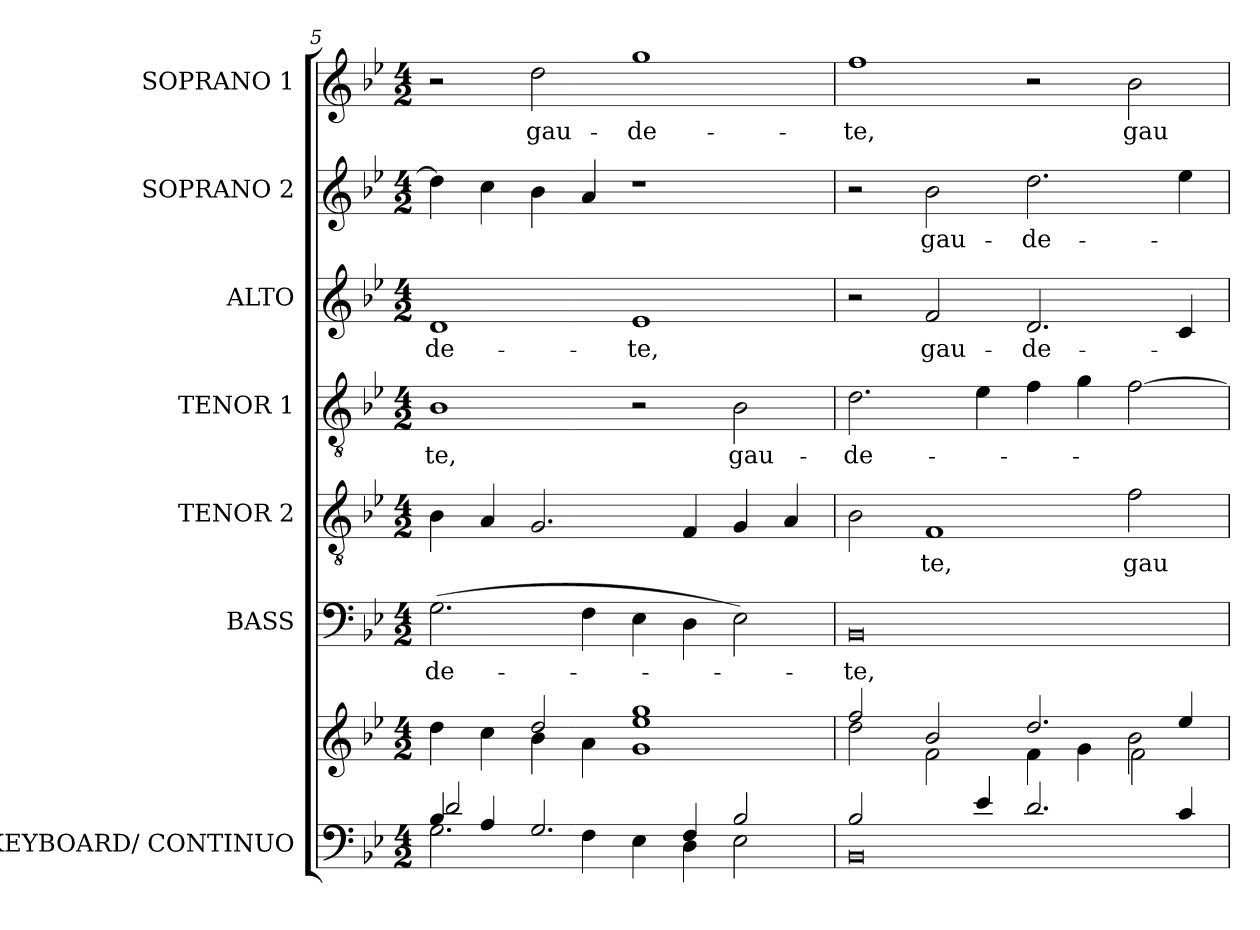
**kern	**kern	**kern	**text	**kern	**text	**kern	**text	**kern	**text	**kern	**text	**kern	**text
*part7	*part7	*part6	*part6	*part5	*part5	*part4	*part4	*part3	*part3	*part2	*part2	*part1	*part1
*staff8	*staff7	*staff6	*staff6	*staff5	*staff5	*staff4	*staff4	*staff3	*staff3	*staff2	*staff2	*staff1	*staff1
*I"KEYBOARD/ CONTINUO	*	*I"BASS	*	*I"TENOR 2	*	*I"TENOR 1	*	*I"ALTO	*	*I"SOPRANO 2	*	*I"SOPRANO 1	*
*I'Kbd.	*	*I'B.	*	*I'T2.	*	*I'T1.	*	*I'A.	*	*I'S2.	*	*I'S1.	*
*clefF4	*clefG2	*clefF4	*	*clefGv2	*	*clefGv2	*	*clefG2	*	*clefG2	*	*clefG2	*
*	*	*	*	*ITrd7c12	*	*ITrd7c12	*	*	*	*	*	*	*
*k[b-e-]	*k[b-e-]	*k[b-e-]	*	*k[b-e-]	*	*k[b-e-]	*	*k[b-e-]	*	*k[b-e-]	*	*k[b-e-]	*
*B-:	*B-:	*B-:	*	*B-:	*	*B-:	*	*B-:	*	*B-:	*	*B-:	*
*M4/2	*M4/2	*M4/2	*	*M4/2	*	*M4/2	*	*M4/2	*	*M4/2	*	*M4/2	*
=5	=5	=5	=5	=5	=5	=5	=5	=5	=5	=5	=5	=5	=5
*^	*^	*	*	*	*	*	*	*	*	*	*	*	*
*	*^	*	*	*	*	*	*	*	*	*	*	*	*	*	*
!	!	!	!	!	!	!LO:LY:b:color=#000000	!	!	!	!	!	!	!	!	!	!
!	!	!	!	!	!	!	!	!	!	!LO:LY:b:color=#000000	!	!	!	!	!	!
!	!	!	!	!	!	!	!	!	!	!	!	!LO:LY:b:color=#000000	!	!	!	!
4B-i/	2.Gi\	2di/	2ryy	4ddi\	(2.Gi\	-de-	4BB-i\	.	1BB-i	-te,	1di	-de-	4ddi\]	.	2r	.
4Ai/	.	.	.	4cci\	.	.	4AAi/	.	.	.	.	.	4cci\	.	.	.
!	!	!	!	!	!	!	!	!	!	!	!	!	!	!	!	!LO:LY:b:color=#000000
2.Gi/	.	2ryy	2ddi/	4b-i\	.	.	2.GGi/	.	.	.	.	.	4b-i\	.	2ddi\	gau-
.	4Fi\	.	.	4ai\	4Fi\	.	.	.	.	.	.	.	4ai/	.	.	.
!	!	!	!	!	!	!	!	!	!	!	!	!LO:LY:b:color=#000000	!	!	!	!
!	!	!	!	!	!	!	!	!	!	!	!	!	!	!	!	!LO:LY:b:color=#000000
.	4E-i\	1ryy	1ee-i 1ggi	1gi	4E-i\	.	.	.	2r	.	1e-i	-te,	1r	.	1ggi	-de-
4Fi/	4Di\	.	.	.	4Di\	.	4FFi/	.	.	.	.	.	.	.	.	.
!	!	!	!	!	!	!	!	!	!	!LO:LY:b:color=#000000	!	!	!	!	!	!
2B-i/	2E-i\	.	.	.	2E-i\)	.	4GGi/	.	2BB-i\	gau-	.	.	.	.	.	.
.	.	.	.	.	.	.	4AAi/	.	.	.	.	.	.	.	.	.
*	*v	*v	*	*	*	*	*	*	*	*	*	*	*	*	*	*
=6	=6	=6	=6	=6	=6	=6	=6	=6	=6	=6	=6	=6	=6	=6	=6
*	*	*	*^	*	*	*	*	*	*	*	*	*	*	*	*
!	!	!	!	!	!	!LO:LY:b:color=#000000	!	!	!	!	!	!	!	!	!	!
!	!	!	!	!	!	!	!	!	!	!LO:LY:b:color=#000000	!	!	!	!	!	!
!	!	!	!	!	!	!	!	!	!	!	!	!	!	!	!	!LO:LY:b:color=#000000
2B-i/	0BB-i	2ffi/	2ddi\	1ryy	0BB-i	-te,	2BB-i\	.	2.Di\	-de-	2r	.	2r	.	1ffi	-te,
!	!	!	!	!	!	!	!	!LO:LY:b:color=#000000	!	!	!	!	!	!	!	!
!	!	!	!	!	!	!	!	!	!	!	!	!LO:LY:b:color=#000000	!	!	!	!
!	!	!	!	!	!	!	!	!	!	!	!	!	!	!LO:LY:b:color=#000000	!	!
4ryy	.	2b-i/	2fi\	.	.	.	1FFi	-te,	.	.	2fi/	gau-	2b-i\	gau-	.	.
4e-i/	.	.	.	.	.	.	.	.	4E-i\	.	.	.	.	.	.	.
!	!	!	!	!	!	!	!	!	!	!	!	!LO:LY:b:color=#000000	!	!	!	!
!	!	!	!	!	!	!	!	!	!	!	!	!	!	!LO:LY:b:color=#000000	!	!
2.di/	.	2.ddi/	4fi\	2ryy	.	.	.	.	4Fi\	.	2.di/	-de-	2.ddi\	-de-	2r	.
.	.	.	4gi\	.	.	.	.	.	4Gi\	.	.	.	.	.	.	.
!	!	!	!	!	!	!	!	!LO:LY:b:color=#000000	!	!	!	!	!	!	!	!
!	!	!	!	!	!	!	!	!	!	!	!	!	!	!	!	!LO:LY:b:color=#000000
.	.	.	2b-i\	2fi\	.	.	2Fi\	gau-	[2Fi\	.	.	.	.	.	2b-i\	gau-
4ci/	.	4ee-i/	.	.	.	.	.	.	.	.	4ci/	.	4ee-i\	.	.	.
*v	*v	*	*	*	*	*	*	*	*	*	*	*	*	*	*	*
*	*v	*v	*v	*	*	*	*	*	*	*	*	*	*	*	*
=	=	=	=	=	=	=	=	=	=	=	=	=	=
*-	*-	*-	*-	*-	*-	*-	*-	*-	*-	*-	*-	*-	*-
